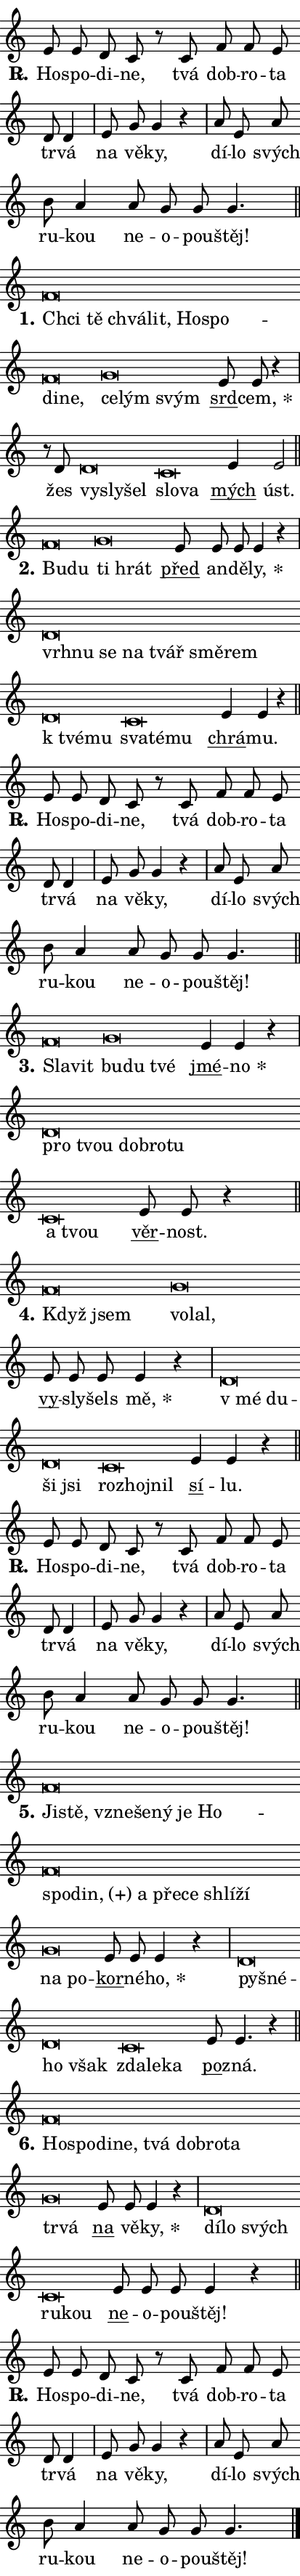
\version "2.24.0"
\header { tagline = "" }
\paper {
  indent = 0\cm
  top-margin = 0\cm
  right-margin = 0\cm
  bottom-margin = 0\cm
  left-margin = 0\cm
  paper-width = 7\cm
  page-breaking = #ly:one-page-breaking
  system-system-spacing.basic-distance = #11
  score-system-spacing.basic-distance = #11
  ragged-last = ##f
}


%% Author: Thomas Morley
%% https://lists.gnu.org/archive/html/lilypond-user/2020-05/msg00002.html
#(define (line-position grob)
"Returns position of @var[grob} in current system:
   @code{'start}, if at first time-step
   @code{'end}, if at last time-step
   @code{'middle} otherwise
"
  (let* ((col (ly:item-get-column grob))
         (ln (ly:grob-object col 'left-neighbor))
         (rn (ly:grob-object col 'right-neighbor))
         (col-to-check-left (if (ly:grob? ln) ln col))
         (col-to-check-right (if (ly:grob? rn) rn col))
         (break-dir-left
           (and
             (ly:grob-property col-to-check-left 'non-musical #f)
             (ly:item-break-dir col-to-check-left)))
         (break-dir-right
           (and
             (ly:grob-property col-to-check-right 'non-musical #f)
             (ly:item-break-dir col-to-check-right))))
        (cond ((eqv? 1 break-dir-left) 'start)
              ((eqv? -1 break-dir-right) 'end)
              (else 'middle))))

#(define (tranparent-at-line-position vctor)
  (lambda (grob)
  "Relying on @code{line-position} select the relevant enry from @var{vctor}.
Used to determine transparency,"
    (case (line-position grob)
      ((end) (not (vector-ref vctor 0)))
      ((middle) (not (vector-ref vctor 1)))
      ((start) (not (vector-ref vctor 2))))))

noteHeadBreakVisibility =
#(define-music-function (break-visibility)(vector?)
"Makes @code{NoteHead}s transparent relying on @var{break-visibility}"
#{
  \override NoteHead.transparent =
    #(tranparent-at-line-position break-visibility)
#})

#(define delete-ledgers-for-transparent-note-heads
  (lambda (grob)
    "Reads whether a @code{NoteHead} is transparent.
If so this @code{NoteHead} is removed from @code{'note-heads} from
@var{grob}, which is supposed to be @code{LedgerLineSpanner}.
As a result ledgers are not printed for this @code{NoteHead}"
    (let* ((nhds-array (ly:grob-object grob 'note-heads))
           (nhds-list
             (if (ly:grob-array? nhds-array)
                 (ly:grob-array->list nhds-array)
                 '()))
           ;; Relies on the transparent-property being done before
           ;; Staff.LedgerLineSpanner.after-line-breaking is executed.
           ;; This is fragile ...
           (to-keep
             (remove
               (lambda (nhd)
                 (ly:grob-property nhd 'transparent #f))
               nhds-list)))
      ;; TODO find a better method to iterate over grob-arrays, similiar
      ;; to filter/remove etc for lists
      ;; For now rebuilt from scratch
      (set! (ly:grob-object grob 'note-heads)  '())
      (for-each
        (lambda (nhd)
          (ly:pointer-group-interface::add-grob grob 'note-heads nhd))
        to-keep))))

hideNotes = {
  \noteHeadBreakVisibility #begin-of-line-visible
}
unHideNotes = {
  \noteHeadBreakVisibility #all-visible
}

% work-around for resetting accidentals
% https://lilypond.org/doc/v2.23/Documentation/notation/displaying-rhythms#unmetered-music
cadenzaMeasure = {
  \cadenzaOff
  \partial 1024 s1024
  \cadenzaOn
}

#(define-markup-command (accent layout props text) (markup?)
  "Underline accented syllable"
  (interpret-markup layout props
    #{\markup \override #'(offset . 4.3) \underline { #text }#}))

responsum = \markup \concat {
  "R" \hspace #-1.05 \path #0.1 #'((moveto 0 0.07) (lineto 0.9 0.8)) \hspace #0.05 "."
}

\layout {
    \context {
        \Staff
        \remove "Time_signature_engraver"
        \override LedgerLineSpanner.after-line-breaking = #delete-ledgers-for-transparent-note-heads
    }
    \context {
        \Voice {
            \override NoteHead.output-attributes = #'((class . "notehead"))
            \override Hairpin.height = #0.55
        }
    }
    \context {
        \Lyrics {
            \override StanzaNumber.output-attributes = #'((class . "stanzanumber"))
            \override LyricSpace.minimum-distance = #0.9
            \override LyricText.font-name = #"TeX Gyre Schola"
            \override LyricText.font-size = 1
            \override StanzaNumber.font-name = #"TeX Gyre Schola Bold"
            \override StanzaNumber.font-size = 1
        }
    }
}

% magnetic-lyrics.ily
%
%   written by
%     Jean Abou Samra <jean@abou-samra.fr>
%     Werner Lemberg <wl@gnu.org>
%
%   adapted by
%     Jiri Hon <jiri.hon@gmail.com>
%
% Version 2022-Apr-15

% https://www.mail-archive.com/lilypond-user@gnu.org/msg149350.html

#(define (Left_hyphen_pointer_engraver context)
   "Collect syllable-hyphen-syllable occurrences in lyrics and store
them in properties.  This engraver only looks to the left.  For
example, if the lyrics input is @code{foo -- bar}, it does the
following.

@itemize @bullet
@item
Set the @code{text} property of the @code{LyricHyphen} grob between
@q{foo} and @q{bar} to @code{foo}.

@item
Set the @code{left-hyphen} property of the @code{LyricText} grob with
text @q{foo} to the @code{LyricHyphen} grob between @q{foo} and
@q{bar}.
@end itemize

Use this auxiliary engraver in combination with the
@code{lyric-@/text::@/apply-@/magnetic-@/offset!} hook."
   (let ((hyphen #f)
         (text #f))
     (make-engraver
      (acknowledgers
       ((lyric-syllable-interface engraver grob source-engraver)
        (set! text grob)))
      (end-acknowledgers
       ((lyric-hyphen-interface engraver grob source-engraver)
        ;(when (not (grob::has-interface grob 'lyric-space-interface))
          (set! hyphen grob)));)
      ((stop-translation-timestep engraver)
       (when (and text hyphen)
         (ly:grob-set-object! text 'left-hyphen hyphen))
       (set! text #f)
       (set! hyphen #f)))))

#(define (lyric-text::apply-magnetic-offset! grob)
   "If the space between two syllables is less than the value in
property @code{LyricText@/.details@/.squash-threshold}, move the right
syllable to the left so that it gets concatenated with the left
syllable.

Use this function as a hook for
@code{LyricText@/.after-@/line-@/breaking} if the
@code{Left_@/hyphen_@/pointer_@/engraver} is active."
   (let ((hyphen (ly:grob-object grob 'left-hyphen #f)))
     (when hyphen
       (let ((left-text (ly:spanner-bound hyphen LEFT)))
         (when (grob::has-interface left-text 'lyric-syllable-interface)
           (let* ((common (ly:grob-common-refpoint grob left-text X))
                  (this-x-ext (ly:grob-extent grob common X))
                  (left-x-ext
                   (begin
                     ;; Trigger magnetism for left-text.
                     (ly:grob-property left-text 'after-line-breaking)
                     (ly:grob-extent left-text common X)))
                  ;; `delta` is the gap width between two syllables.
                  (delta (- (interval-start this-x-ext)
                            (interval-end left-x-ext)))
                  (details (ly:grob-property grob 'details))
                  (threshold (assoc-get 'squash-threshold details 0.2)))
             (when (< delta threshold)
               (let* (;; We have to manipulate the input text so that
                      ;; ligatures crossing syllable boundaries are not
                      ;; disabled.  For languages based on the Latin
                      ;; script this is essentially a beautification.
                      ;; However, for non-Western scripts it can be a
                      ;; necessity.
                      (lt (ly:grob-property left-text 'text))
                      (rt (ly:grob-property grob 'text))
                      (is-space (grob::has-interface hyphen 'lyric-space-interface))
                      (space (if is-space " " ""))
                      (space-markup (grob-interpret-markup grob " "))
                      (space-size (interval-length (ly:stencil-extent space-markup X)))
                      (extra-delta (if is-space space-size 0))
                      ;; Append new syllable.
                      (ltrt-space (if (and (string? lt) (string? rt))
                                (string-append lt space rt)
                                (make-concat-markup (list lt space rt))))
                      ;; Right-align `ltrt` to the right side.
                      (ltrt-space-markup (grob-interpret-markup
                               grob
                               (make-translate-markup
                                (cons (interval-length this-x-ext) 0)
                                (make-right-align-markup ltrt-space)))))
                 (begin
                   ;; Don't print `left-text`.
                   (ly:grob-set-property! left-text 'stencil #f)
                   ;; Set text and stencil (which holds all collected
                   ;; syllables so far) and shift it to the left.
                   (ly:grob-set-property! grob 'text ltrt-space)
                   (ly:grob-set-property! grob 'stencil ltrt-space-markup)
                   (ly:grob-translate-axis! grob (- (- delta extra-delta)) X))))))))))


#(define (lyric-hyphen::displace-bounds-first grob)
   ;; Make very sure this callback isn't triggered too early.
   (let ((left (ly:spanner-bound grob LEFT))
         (right (ly:spanner-bound grob RIGHT)))
     (ly:grob-property left 'after-line-breaking)
     (ly:grob-property right 'after-line-breaking)
     (ly:lyric-hyphen::print grob)))

squashThreshold = #0.4

\layout {
  \context {
    \Lyrics
    \consists #Left_hyphen_pointer_engraver
    \override LyricText.after-line-breaking =
      #lyric-text::apply-magnetic-offset!
    \override LyricHyphen.stencil = #lyric-hyphen::displace-bounds-first
    \override LyricText.details.squash-threshold = \squashThreshold
    \override LyricHyphen.minimum-distance = 0
    \override LyricHyphen.minimum-length = \squashThreshold
  }
}

squash = \override LyricText.details.squash-threshold = 9999
unSquash = \override LyricText.details.squash-threshold = \squashThreshold

left = \override LyricText.self-alignment-X = #LEFT
unLeft = \revert LyricText.self-alignment-X

starOffset = #(lambda (grob) 
                (let ((x_offset (ly:self-alignment-interface::aligned-on-x-parent grob)))
                  (if (= x_offset 0) 0 (+ x_offset 1.2))))

star = #(define-music-function (syllable)(string?)
"Append star separator at the end of a syllable"
#{
  \once \override LyricText.X-offset = #starOffset
  \lyricmode { \markup {
    #syllable
    \override #'((font-name . "TeX Gyre Schola Bold")) \hspace #0.2 \lower #0.65 \larger "*"
  } }
#})

starAccent = #(define-music-function (syllable)(string?)
"Append star separator at the end of a syllable and make accent"
#{
  \once \override LyricText.X-offset = #starOffset
  \lyricmode { \markup {
    \accent #syllable
    \override #'((font-name . "TeX Gyre Schola Bold")) \hspace #0.2 \lower #0.65 \larger "*"
  } }
#})

breath = #(define-music-function (syllable)(string?)
"Append breathing indicator at the end of a syllable"
#{
  \lyricmode { \markup { #syllable "+" } }
#})

optionalBreath = #(define-music-function (syllable)(string?)
"Append optional breathing indicator at the end of a syllable"
#{
  \lyricmode { \markup { #syllable "(+)" } }
#})


\score {
    <<
        \new Voice = "melody" { \cadenzaOn \key c \major \relative { e'8 e d c r c \bar "" f f e \bar "" d d4 \cadenzaMeasure \bar "|" e8 g g4 r \cadenzaMeasure \bar "|" a8 e a \bar "" b a4 \bar "" a8 g g g4. \cadenzaMeasure \bar "||" \break } }
        \new Lyrics \lyricsto "melody" { \lyricmode { \set stanza = \responsum
Ho -- spo -- di -- ne, tvá dob -- ro -- ta tr -- vá na vě -- ky, dí -- lo svých ru -- kou ne -- o -- pou -- štěj! } }
    >>
    \layout {}
}

\score {
    <<
        \new Voice = "melody" { \cadenzaOn \key c \major \relative { f'\breve*1/16 \hideNotes \breve*1/16 \bar "" \breve*1/16 \bar "" \breve*1/16 \bar "" \breve*1/16 \bar "" \breve*1/16 \bar "" \breve*1/16 \breve*1/16 \bar "" \unHideNotes g\breve*1/16 \hideNotes \breve*1/16 \breve*1/16 \bar "" \unHideNotes \bar "" e8 e r4 \cadenzaMeasure \bar "|" r8 d8 d\breve*1/16 \hideNotes \breve*1/16 \breve*1/16 \bar "" \unHideNotes c\breve*1/16 \hideNotes \breve*1/16 \bar "" \unHideNotes \bar "" e4 e2 \cadenzaMeasure \bar "||" \break } }
        \new Lyrics \lyricsto "melody" { \lyricmode { \set stanza = "1."
\left Chci \squash tě chvá -- lit, Ho -- spo -- di -- ne, \left \unLeft \unSquash ce -- \squash lým svým \unLeft \unSquash \markup \accent srd -- \star cem, žes \left vy -- \squash sly -- šel \left \unLeft \unSquash slo -- \squash va \unLeft \unSquash \markup \accent mých úst. } }
    >>
    \layout {}
}

\score {
    <<
        \new Voice = "melody" { \cadenzaOn \key c \major \relative { f'\breve*1/16 \hideNotes \breve*1/16 \bar "" \unHideNotes g\breve*1/16 \hideNotes \breve*1/16 \bar "" \unHideNotes \bar "" e8 e e e4 r \cadenzaMeasure \bar "|" d\breve*1/16 \hideNotes \breve*1/16 \bar "" \breve*1/16 \bar "" \breve*1/16 \bar "" \breve*1/16 \bar "" \breve*1/16 \bar "" \breve*1/16 \bar "" \breve*1/16 \breve*1/16 \bar "" \unHideNotes c\breve*1/16 \hideNotes \breve*1/16 \breve*1/16 \bar "" \unHideNotes \bar "" e4 e r \cadenzaMeasure \bar "||" \break } }
        \new Lyrics \lyricsto "melody" { \lyricmode { \set stanza = "2."
\left Bu -- \squash du \left \unLeft \unSquash ti \squash hrát \unLeft \unSquash \markup \accent před an -- dě -- \star ly, \left vrh -- \squash nu se na tvář smě -- rem "k tvé" -- mu \left \unLeft \unSquash sva -- \squash té -- mu \unLeft \unSquash \markup \accent chrá -- mu. } }
    >>
    \layout {}
}

\score {
    <<
        \new Voice = "melody" { \cadenzaOn \key c \major \relative { e'8 e d c r c \bar "" f f e \bar "" d d4 \cadenzaMeasure \bar "|" e8 g g4 r \cadenzaMeasure \bar "|" a8 e a \bar "" b a4 \bar "" a8 g g g4. \cadenzaMeasure \bar "||" \break } }
        \new Lyrics \lyricsto "melody" { \lyricmode { \set stanza = \responsum
Ho -- spo -- di -- ne, tvá dob -- ro -- ta tr -- vá na vě -- ky, dí -- lo svých ru -- kou ne -- o -- pou -- štěj! } }
    >>
    \layout {}
}

\score {
    <<
        \new Voice = "melody" { \cadenzaOn \key c \major \relative { f'\breve*1/16 \hideNotes \breve*1/16 \bar "" \unHideNotes g\breve*1/16 \hideNotes \breve*1/16 \breve*1/16 \bar "" \unHideNotes \bar "" e4 e r \cadenzaMeasure \bar "|" d\breve*1/16 \hideNotes \breve*1/16 \bar "" \breve*1/16 \bar "" \breve*1/16 \breve*1/16 \bar "" \unHideNotes c\breve*1/16 \hideNotes \breve*1/16 \bar "" \unHideNotes \bar "" e8 e r4 \cadenzaMeasure \bar "||" \break } }
        \new Lyrics \lyricsto "melody" { \lyricmode { \set stanza = "3."
\left Sla -- \squash vit \left \unLeft \unSquash bu -- \squash du tvé \unLeft \unSquash \markup \accent jmé -- \star no \left pro \squash tvou dob -- ro -- tu \left \unLeft \unSquash a \squash tvou \unLeft \unSquash \markup \accent věr -- nost. } }
    >>
    \layout {}
}

\score {
    <<
        \new Voice = "melody" { \cadenzaOn \key c \major \relative { f'\breve*1/16 \hideNotes \breve*1/16 \bar "" \unHideNotes g\breve*1/16 \hideNotes \breve*1/16 \bar "" \unHideNotes \bar "" e8 e e e4 r \cadenzaMeasure \bar "|" d\breve*1/16 \hideNotes \breve*1/16 \bar "" \breve*1/16 \breve*1/16 \bar "" \unHideNotes c\breve*1/16 \hideNotes \breve*1/16 \breve*1/16 \bar "" \unHideNotes \bar "" e4 e r \cadenzaMeasure \bar "||" \break } }
        \new Lyrics \lyricsto "melody" { \lyricmode { \set stanza = "4."
\left Když \squash jsem \left \unLeft \unSquash vo -- \squash lal, \unLeft \unSquash \markup \accent vy -- sly -- šels \star mě, \left "v mé" \squash du -- ši jsi \left \unLeft \unSquash roz -- \squash hoj -- nil \unLeft \unSquash \markup \accent sí -- lu. } }
    >>
    \layout {}
}

\score {
    <<
        \new Voice = "melody" { \cadenzaOn \key c \major \relative { e'8 e d c r c \bar "" f f e \bar "" d d4 \cadenzaMeasure \bar "|" e8 g g4 r \cadenzaMeasure \bar "|" a8 e a \bar "" b a4 \bar "" a8 g g g4. \cadenzaMeasure \bar "||" \break } }
        \new Lyrics \lyricsto "melody" { \lyricmode { \set stanza = \responsum
Ho -- spo -- di -- ne, tvá dob -- ro -- ta tr -- vá na vě -- ky, dí -- lo svých ru -- kou ne -- o -- pou -- štěj! } }
    >>
    \layout {}
}

\score {
    <<
        \new Voice = "melody" { \cadenzaOn \key c \major \relative { f'\breve*1/16 \hideNotes \breve*1/16 \bar "" \breve*1/16 \bar "" \breve*1/16 \bar "" \breve*1/16 \bar "" \breve*1/16 \bar "" \breve*1/16 \bar "" \breve*1/16 \bar "" \breve*1/16 \bar "" \breve*1/16 \bar "" \breve*1/16 \bar "" \breve*1/16 \bar "" \breve*1/16 \breve*1/16 \bar "" \unHideNotes g\breve*1/16 \hideNotes \breve*1/16 \bar "" \unHideNotes \bar "" e8 e e4 r \cadenzaMeasure \bar "|" d\breve*1/16 \hideNotes \breve*1/16 \bar "" \breve*1/16 \breve*1/16 \bar "" \unHideNotes c\breve*1/16 \hideNotes \breve*1/16 \breve*1/16 \bar "" \unHideNotes \bar "" e8 e4. r4 \cadenzaMeasure \bar "||" \break } }
        \new Lyrics \lyricsto "melody" { \lyricmode { \set stanza = "5."
\left Ji -- \squash stě, vzne -- še -- ný je Ho -- spo -- \optionalBreath din, a pře -- ce shlí -- ží \left \unLeft \unSquash na \squash po -- \unLeft \unSquash \markup \accent kor -- né -- \star ho, \left py -- \squash šné -- ho však \left \unLeft \unSquash zda -- \squash le -- ka \unLeft \unSquash \markup \accent po -- zná. } }
    >>
    \layout {}
}

\score {
    <<
        \new Voice = "melody" { \cadenzaOn \key c \major \relative { f'\breve*1/16 \hideNotes \breve*1/16 \bar "" \breve*1/16 \bar "" \breve*1/16 \bar "" \breve*1/16 \bar "" \breve*1/16 \bar "" \breve*1/16 \breve*1/16 \bar "" \unHideNotes g\breve*1/16 \hideNotes \breve*1/16 \bar "" \unHideNotes \bar "" e8 e e4 r \cadenzaMeasure \bar "|" d\breve*1/16 \hideNotes \breve*1/16 \breve*1/16 \bar "" \unHideNotes c\breve*1/16 \hideNotes \breve*1/16 \bar "" \unHideNotes \bar "" e8 e e e4 r \cadenzaMeasure \bar "||" \break } }
        \new Lyrics \lyricsto "melody" { \lyricmode { \set stanza = "6."
\left Ho -- \squash spo -- di -- ne, tvá dob -- ro -- ta \left \unLeft \unSquash tr -- \squash vá \unLeft \unSquash \markup \accent na vě -- \star ky, \left dí -- \squash lo svých \left \unLeft \unSquash ru -- \squash kou \unLeft \unSquash \markup \accent ne -- o -- pou -- štěj! } }
    >>
    \layout {}
}

\score {
    <<
        \new Voice = "melody" { \cadenzaOn \key c \major \relative { e'8 e d c r c \bar "" f f e \bar "" d d4 \cadenzaMeasure \bar "|" e8 g g4 r \cadenzaMeasure \bar "|" a8 e a \bar "" b a4 \bar "" a8 g g g4. \cadenzaMeasure \bar "||" \break } \bar "|." }
        \new Lyrics \lyricsto "melody" { \lyricmode { \set stanza = \responsum
Ho -- spo -- di -- ne, tvá dob -- ro -- ta tr -- vá na vě -- ky, dí -- lo svých ru -- kou ne -- o -- pou -- štěj! } }
    >>
    \layout {}
}
